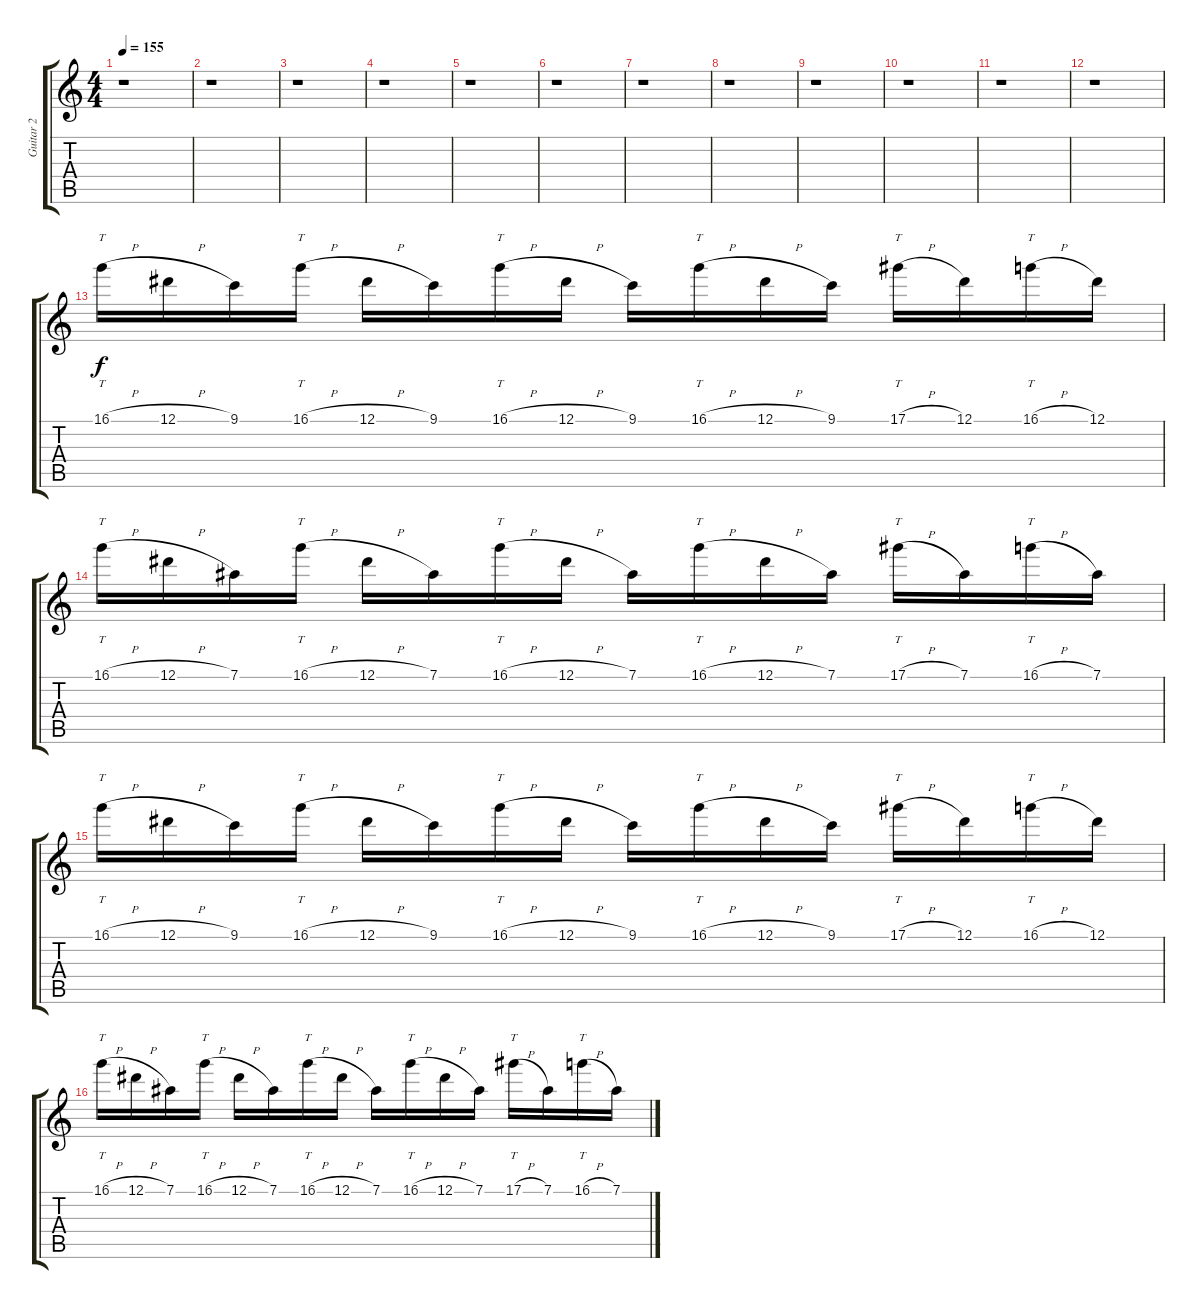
\track ("Guitar 2" "Guitar 2") {instrument acousticguitarnylon}
\staff {score tabs}
\tuning (Eb4 Bb3 Gb3 Db3 Ab2 Eb2) {hide}
\ts (4 4)
\tempo 155
\clef g2
\ks c
r.1{dy f} |
r.1 |
r.1 |
r.1 |
r.1 |
r.1 |
r.1 |
r.1 |
r.1 |
r.1 |
r.1 |
r.1 |
16.1{h}.16{tt} 12.1{h}.16 9.1.16 16.1{h}.16{tt} 12.1{h}.16 9.1.16 16.1{h}.16{tt} 12.1{h}.16 9.1.16 16.1{h}.16{tt} 12.1{h}.16 9.1.16 17.1{h}.16{tt} 12.1.16 16.1{h}.16{tt} 12.1.16 |
16.1{h}.16{tt} 12.1{h}.16 7.1.16 16.1{h}.16{tt} 12.1{h}.16 7.1.16 16.1{h}.16{tt} 12.1{h}.16 7.1.16 16.1{h}.16{tt} 12.1{h}.16 7.1.16 17.1{h}.16{tt} 7.1.16 16.1{h}.16{tt} 7.1.16 |
16.1{h}.16{tt} 12.1{h}.16 9.1.16 16.1{h}.16{tt} 12.1{h}.16 9.1.16 16.1{h}.16{tt} 12.1{h}.16 9.1.16 16.1{h}.16{tt} 12.1{h}.16 9.1.16 17.1{h}.16{tt} 12.1.16 16.1{h}.16{tt} 12.1.16 |
16.1{h}.16{tt} 12.1{h}.16 7.1.16 16.1{h}.16{tt} 12.1{h}.16 7.1.16 16.1{h}.16{tt} 12.1{h}.16 7.1.16 16.1{h}.16{tt} 12.1{h}.16 7.1.16 17.1{h}.16{tt} 7.1.16 16.1{h}.16{tt} 7.1.16
